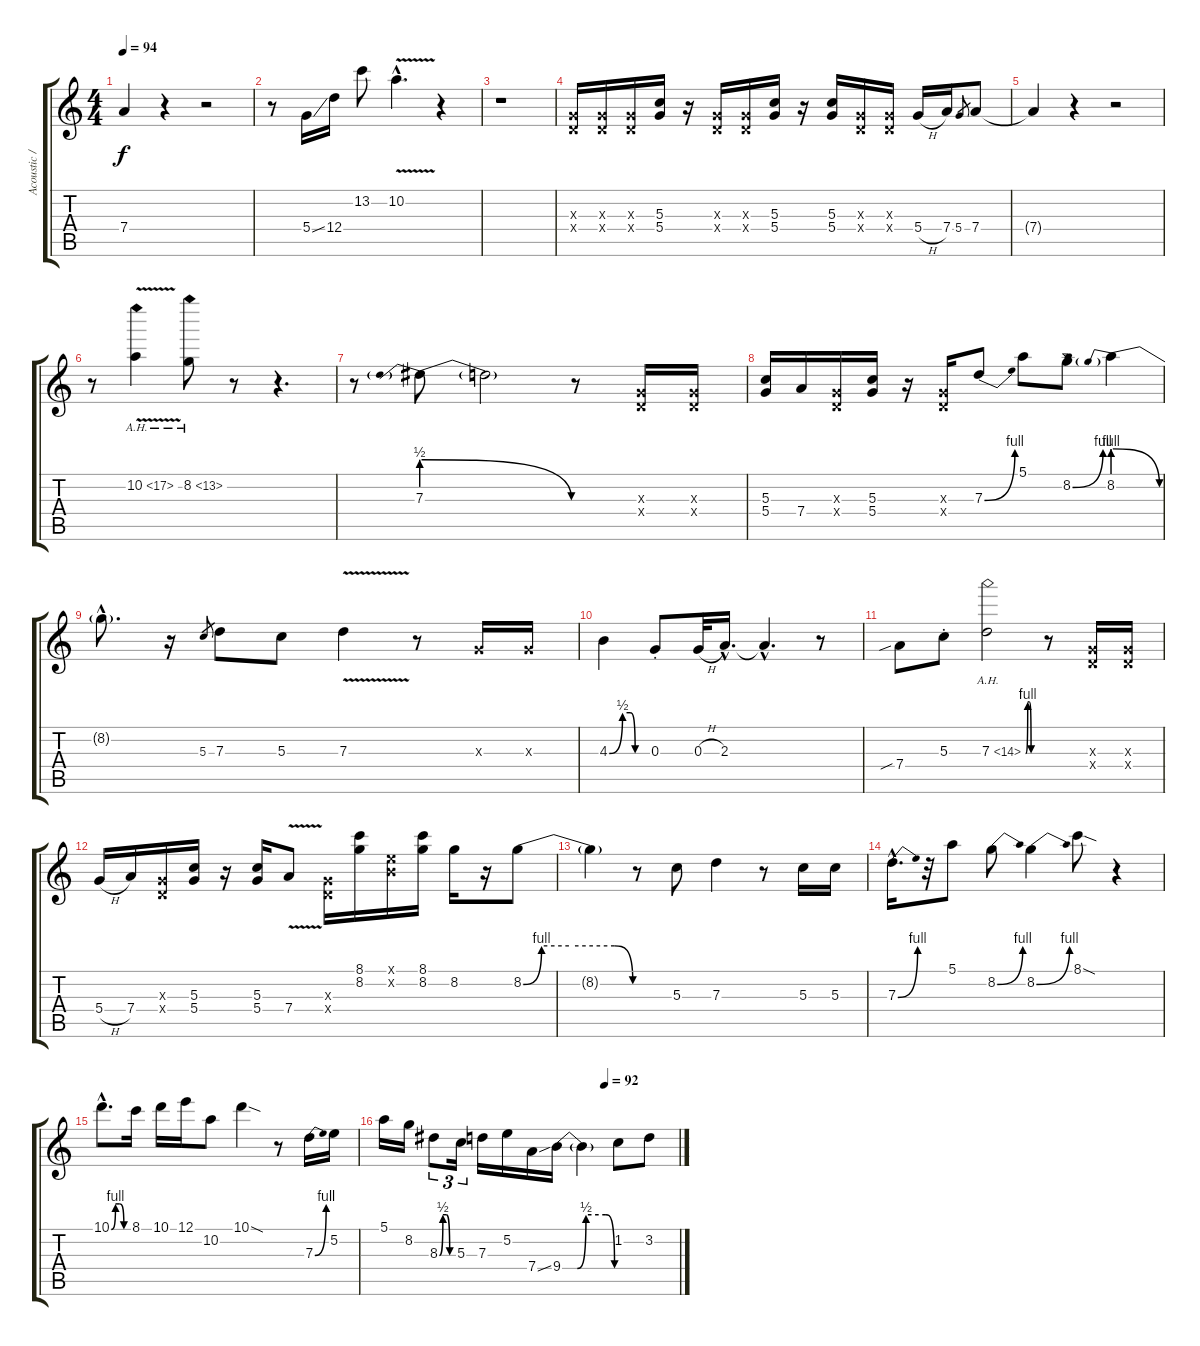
\track ("Acoustic / Lead" "Acoustic /") {instrument overdrivenguitar}
\staff {score tabs}
\tuning (E4 B3 G3 D3 A2 E2) {hide}
\ts (4 4)
\tempo 94
\clef g2
\ks c
7.4{t}.4{dy f} r.4 r.2 |
r.8 5.4{ss}.16 12.4.16 13.2.8 10.2{v hac}.4{d} r.4 |
r.1 |
(0.3{x} 0.4{x}).16 (0.3{x} 0.4{x}).16 (0.3{x} 0.4{x}).16 (5.3 5.4).16 r.16 (0.3{x} 0.4{x}).16 (0.3{x} 0.4{x}).16 (5.3 5.4).16 r.16 (5.3 5.4).16 (0.3{x} 0.4{x}).16 (0.3{x} 0.4{x}).16 5.4{h}.16 7.4.16 5.4.8{gr} 7.4.8 |
7.4{t}.4 r.4 r.2 |
r.8 10.2{ah 7 v}.4 8.2{ah 5}.8 r.8 r.4{d} |
r.8 7.3{be (prebendrelease 0 2 60 0)}.8 7.3{t}.2 r.8 (0.3{x} 0.4{x}).16 (0.3{x} 0.4{x}).16 |
(5.3 5.4).16 7.4.16 (0.3{x} 0.4{x}).16 (5.3 5.4).16 r.16 (0.3{x} 0.4{x}).16 7.3{be (bend 0 0 60 4)}.8 5.1.8 8.2{be (bend 0 0 60 4)}.8 8.2{be (prebendrelease 0 4 60 0)}.4 |
8.2{hac t}.8{d} r.16 5.3.8{gr} 7.3.8 5.3.8 7.3{v}.4 r.8 0.3{x}.16 0.3{x}.16 |
4.3{be (custom 0 0 21 2 33 2 41 0 60 0)}.4 0.3{st}.8 0.3{h}.32 2.3{hac}.16{d} 2.3{hac t}.4{d} r.8 |
7.4{sib}.8 5.3{st}.8 7.3{be (custom 0 0 8 4 15 4 22 0 26 0 60 0) ah 7}.2 r.8 (0.3{x} 0.4{x}).16 (0.3{x} 0.4{x}).16 |
5.4{h}.16 7.4.16 (0.3{x} 0.4{x}).16 (5.3 5.4).16 r.16 (5.3 5.4).16 7.4{v}.8 (0.3{x} 0.4{x}).16 (8.1 8.2).16 (0.1{x} 0.2{x}).16 (8.1 8.2).16 8.2.16 r.16 8.2{be (custom 0 0 10 4 25 4 50 4 60 0)}.8 |
8.2{t}.4 r.8 5.3.8 7.3.4 r.8 5.3.16 5.3.16 |
7.3{be (bend 0 0 60 4) hac}.16{d} r.32 5.1.8 8.2{be (bend 0 0 60 4)}.8 8.2{be (bend 0 0 60 4)}.4 8.1{sod}.8 r.4 |
10.1{be (custom 0 0 15 4 30 4 45 0 60 0) hac}.8{d} 8.1.16 10.1.16 12.1.16 10.2.8 10.1{sod}.4 r.8 7.3{be (bend 0 0 60 4)}.16 5.2.16 |
\tempo (92 0.75)
5.1.16 8.2.16 8.3{be (custom 0 0 15 2 30 2 45 0 60 0)}.8{tu (3 2)} 5.3.16{tu (3 2)} 7.3.16 5.2.16 7.4{ss}.16 9.4{be (custom 0 0 17 0 27 2 50 2 60 0)}.16 9.4{t}.4 1.2.8{volume 14 balance 12 instrument acousticguitarsteel} 3.2.8
